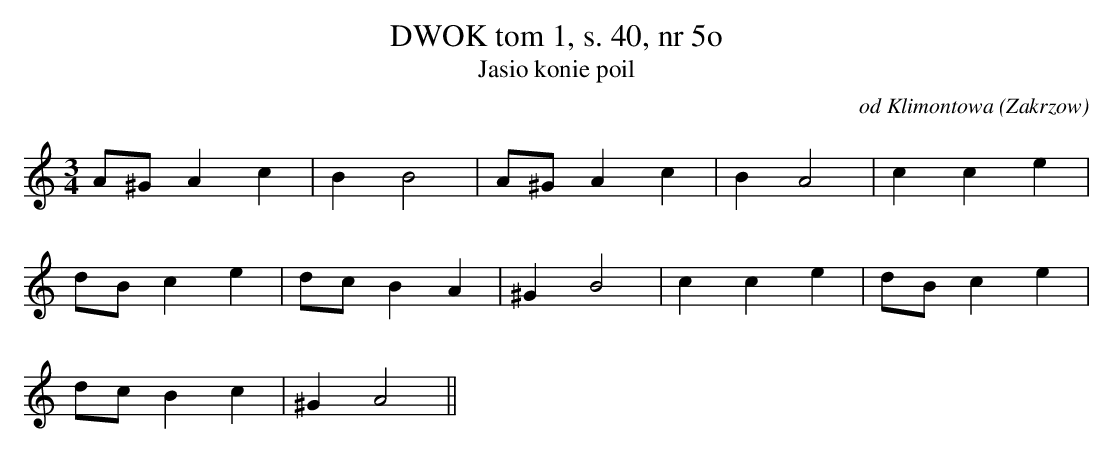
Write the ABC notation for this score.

X:1
T:DWOK tom 1, s. 40, nr 5o
T:Jasio konie poil
O:od Klimontowa (Zakrzow)
M:3/4
L:1/8
K:C
A^GA2c2 | B2B4 | A^GA2c2 | B2A4 |c2c2e2 |
 dBc2e2 | dcB2A2 | ^G2B4 |c2c2e2 | dBc2e2 |
 dcB2c2 | ^G2A4||
